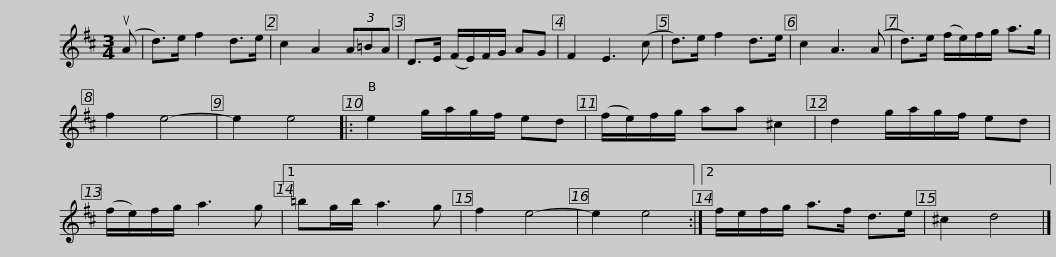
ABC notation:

X:1
L:1/8
M:3/4
I:linebreak $
K:D
V:1 treble
V:1
 (uA | d>)e f2 d>e | c2 A2 (3A=BA | D>E (F/E/)F/G/ AG | F2 E3 (c | %5
 d>)e f2 d>e | c2 A3 (A | d>)e (f/e/)f/g/ a>g |$ f2 e4- | e2 e4 |: %10
 e2 g/a/g/f/ ed | (f/e/)f/g/ aa ^c2 | d2 g/a/g/f/ ed | (f/e/)f/g/ a3 g |1 =bg/b/ a3 g | %15
 f2 e4- |$ e2 e4 :|2 f/e/f/g/ a>f d>e | ^c2 d4 |] %19
